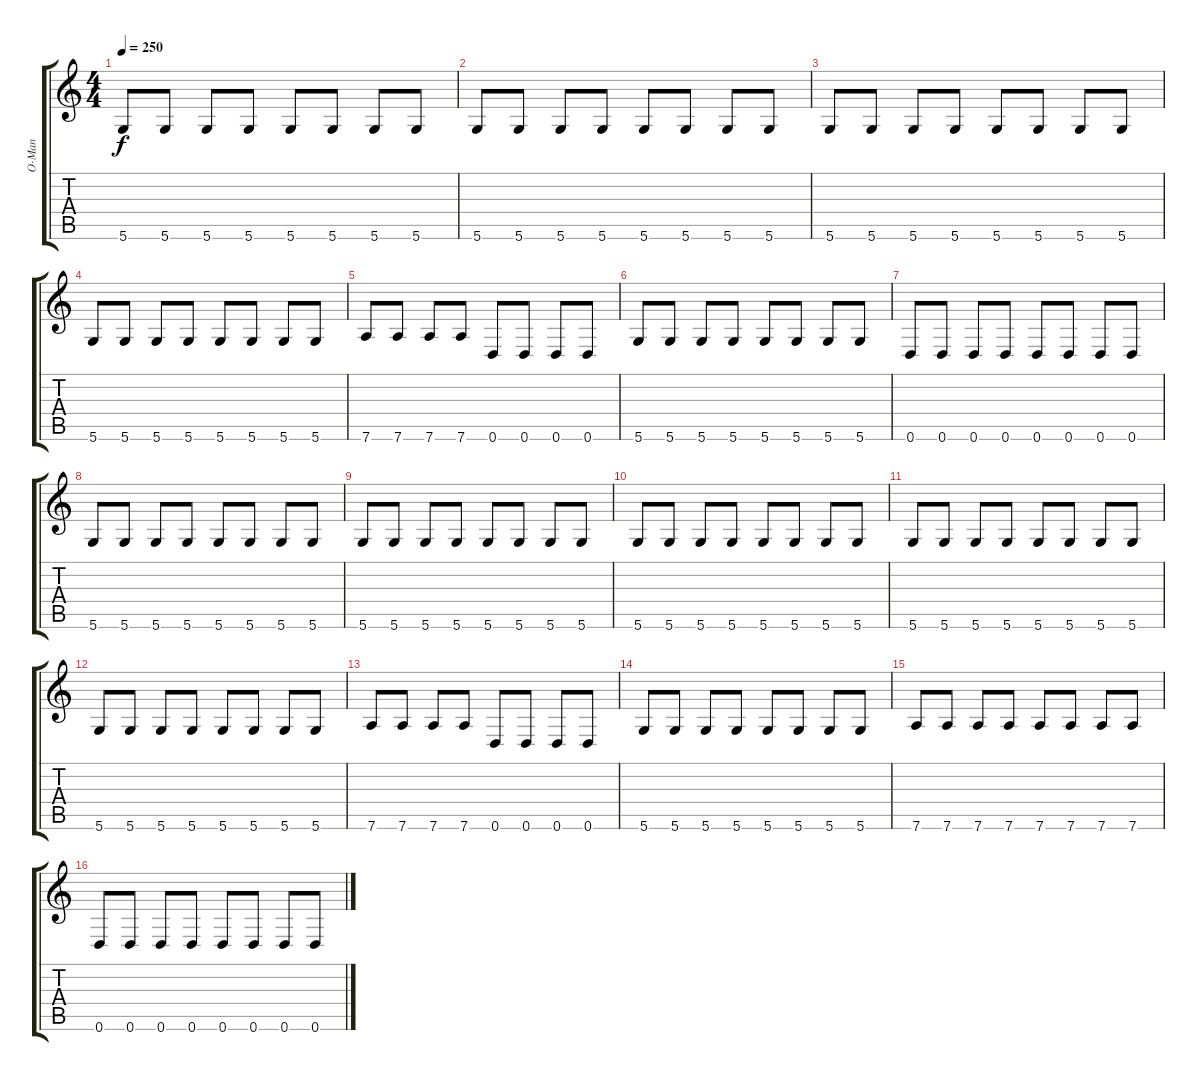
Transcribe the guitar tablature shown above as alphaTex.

\track ("O-Man" "O-Man") {instrument distortionguitar}
\staff {score tabs}
\tuning (D4 A3 F3 C3 G2 D2) {hide}
\ts (4 4)
\tempo 250
\clef g2
\ks c
5.6.8{dy f} 5.6.8 5.6.8 5.6.8 5.6.8 5.6.8 5.6.8 5.6.8 |
5.6.8 5.6.8 5.6.8 5.6.8 5.6.8 5.6.8 5.6.8 5.6.8 |
5.6.8 5.6.8 5.6.8 5.6.8 5.6.8 5.6.8 5.6.8 5.6.8 |
5.6.8 5.6.8 5.6.8 5.6.8 5.6.8 5.6.8 5.6.8 5.6.8 |
7.6.8 7.6.8 7.6.8 7.6.8 0.6.8 0.6.8 0.6.8 0.6.8 |
5.6.8 5.6.8 5.6.8 5.6.8 5.6.8 5.6.8 5.6.8 5.6.8 |
0.6.8 0.6.8 0.6.8 0.6.8 0.6.8 0.6.8 0.6.8 0.6.8 |
5.6.8 5.6.8 5.6.8 5.6.8 5.6.8 5.6.8 5.6.8 5.6.8 |
5.6.8 5.6.8 5.6.8 5.6.8 5.6.8 5.6.8 5.6.8 5.6.8 |
5.6.8 5.6.8 5.6.8 5.6.8 5.6.8 5.6.8 5.6.8 5.6.8 |
5.6.8 5.6.8 5.6.8 5.6.8 5.6.8 5.6.8 5.6.8 5.6.8 |
5.6.8 5.6.8 5.6.8 5.6.8 5.6.8 5.6.8 5.6.8 5.6.8 |
7.6.8 7.6.8 7.6.8 7.6.8 0.6.8 0.6.8 0.6.8 0.6.8 |
5.6.8 5.6.8 5.6.8 5.6.8 5.6.8 5.6.8 5.6.8 5.6.8 |
7.6.8 7.6.8 7.6.8 7.6.8 7.6.8 7.6.8 7.6.8 7.6.8 |
0.6.8 0.6.8 0.6.8 0.6.8 0.6.8 0.6.8 0.6.8 0.6.8
